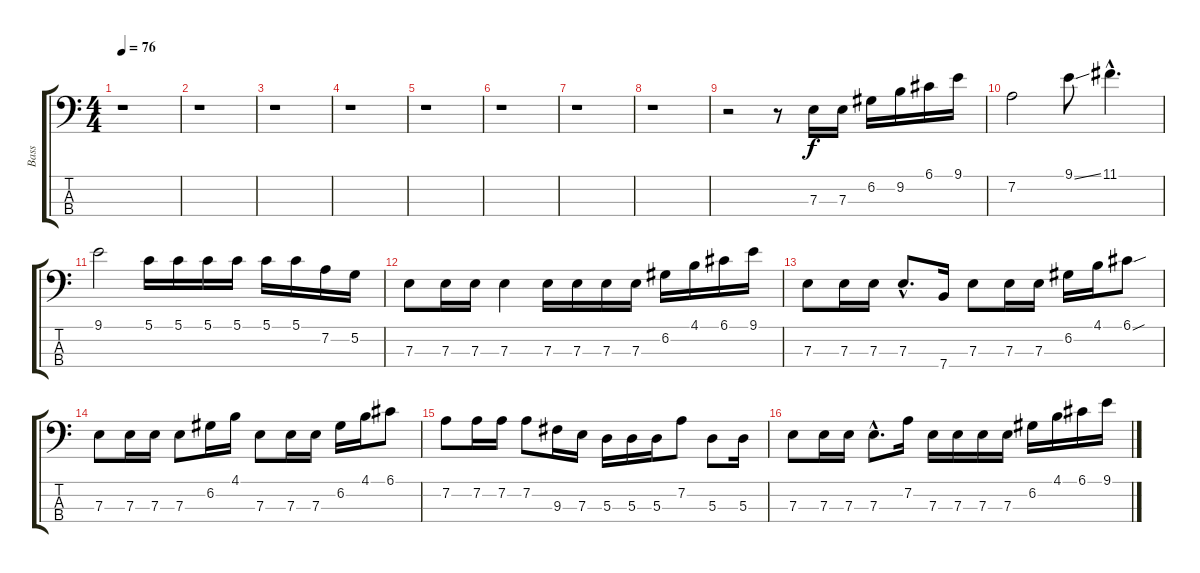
\track ("Bass" "Bass") {instrument electricbassfinger}
\staff {score tabs}
\tuning (G2 D2 A1 E1) {hide}
\ts (4 4)
\tempo 76
\clef f4
\ks c
r.1{dy f instrument electricbassfinger} |
r.1 |
r.1 |
r.1 |
r.1 |
r.1 |
r.1 |
r.1 |
r.2 r.8 7.3.16 7.3.16 6.2.16 9.2.16 6.1.16 9.1.16 |
7.2.2 9.1{ss}.8 11.1{hac}.4{d} |
9.1.2 5.1.16 5.1.16 5.1.16 5.1.16 5.1.16 5.1.16 7.2.16 5.2.16 |
7.3.8 7.3.16 7.3.16 7.3.4 7.3.16 7.3.16 7.3.16 7.3.16 6.2.16 4.1.16 6.1.16 9.1.16 |
7.3.8 7.3.16 7.3.16 7.3{hac}.8{d} 7.4.16 7.3.8 7.3.16 7.3.16 6.2.16 4.1.16 6.1{sou}.8 |
7.3.8 7.3.16 7.3.16 7.3.8 6.2.16 4.1.16 7.3.8 7.3.16 7.3.16 6.2.16 4.1.16 6.1.8 |
7.2.8 7.2.16 7.2.16 7.2.8 9.3.16 7.3.16 5.3.16 5.3.16 5.3.16 7.2.8 5.3.8 5.3.16 |
7.3.8 7.3.16 7.3.16 7.3{hac}.8{d} 7.2.16 7.3.16 7.3.16 7.3.16 7.3.16 6.2.16 4.1.16 6.1.16 9.1.16
